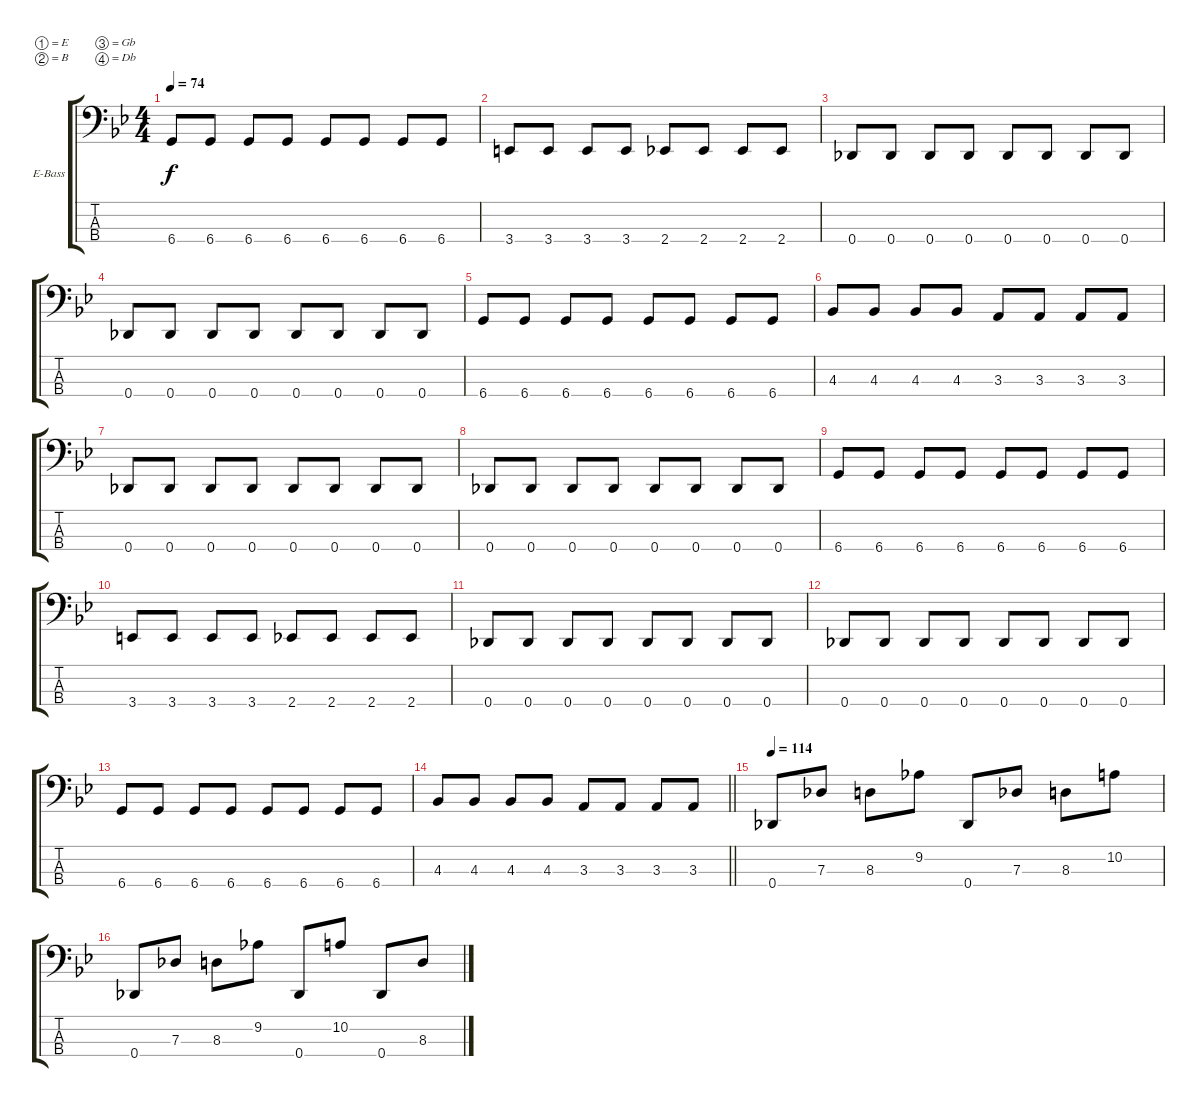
\bracketExtendMode groupsimilarinstruments
\firstSystemTrackNameOrientation horizontal
\otherSystemsTrackNameOrientation horizontal
\track ("Bass" "E-Bass") {instrument electricbassfinger}
\staff {score tabs}
\tuning (E2 B1 Gb1 Db1)
\ts (4 4)
\tempo 74
\clef f4
\ks gminor
6.4.8{dy f} 6.4.8 6.4.8 6.4.8 6.4.8 6.4.8 6.4.8 6.4.8 |
3.4.8 3.4.8 3.4.8 3.4.8 2.4.8 2.4.8 2.4.8 2.4.8 |
0.4.8 0.4.8 0.4.8 0.4.8 0.4.8 0.4.8 0.4.8 0.4.8 |
0.4.8 0.4.8 0.4.8 0.4.8 0.4.8 0.4.8 0.4.8 0.4.8 |
6.4.8 6.4.8 6.4.8 6.4.8 6.4.8 6.4.8 6.4.8 6.4.8 |
4.3.8 4.3.8 4.3.8 4.3.8 3.3.8 3.3.8 3.3.8 3.3.8 |
0.4.8 0.4.8 0.4.8 0.4.8 0.4.8 0.4.8 0.4.8 0.4.8 |
0.4.8 0.4.8 0.4.8 0.4.8 0.4.8 0.4.8 0.4.8 0.4.8 |
6.4.8 6.4.8 6.4.8 6.4.8 6.4.8 6.4.8 6.4.8 6.4.8 |
3.4.8 3.4.8 3.4.8 3.4.8 2.4.8 2.4.8 2.4.8 2.4.8 |
0.4.8 0.4.8 0.4.8 0.4.8 0.4.8 0.4.8 0.4.8 0.4.8 |
0.4.8 0.4.8 0.4.8 0.4.8 0.4.8 0.4.8 0.4.8 0.4.8 |
6.4.8 6.4.8 6.4.8 6.4.8 6.4.8 6.4.8 6.4.8 6.4.8 |
\barLineRight lightlight
4.3.8 4.3.8 4.3.8 4.3.8 3.3.8 3.3.8 3.3.8 3.3.8 |
\tempo 114
0.4.8 7.3.8 8.3.8 9.2.8 0.4.8 7.3.8 8.3.8 10.2.8 |
0.4.8 7.3.8 8.3.8 9.2.8 0.4.8 10.2.8 0.4.8 8.3.8
